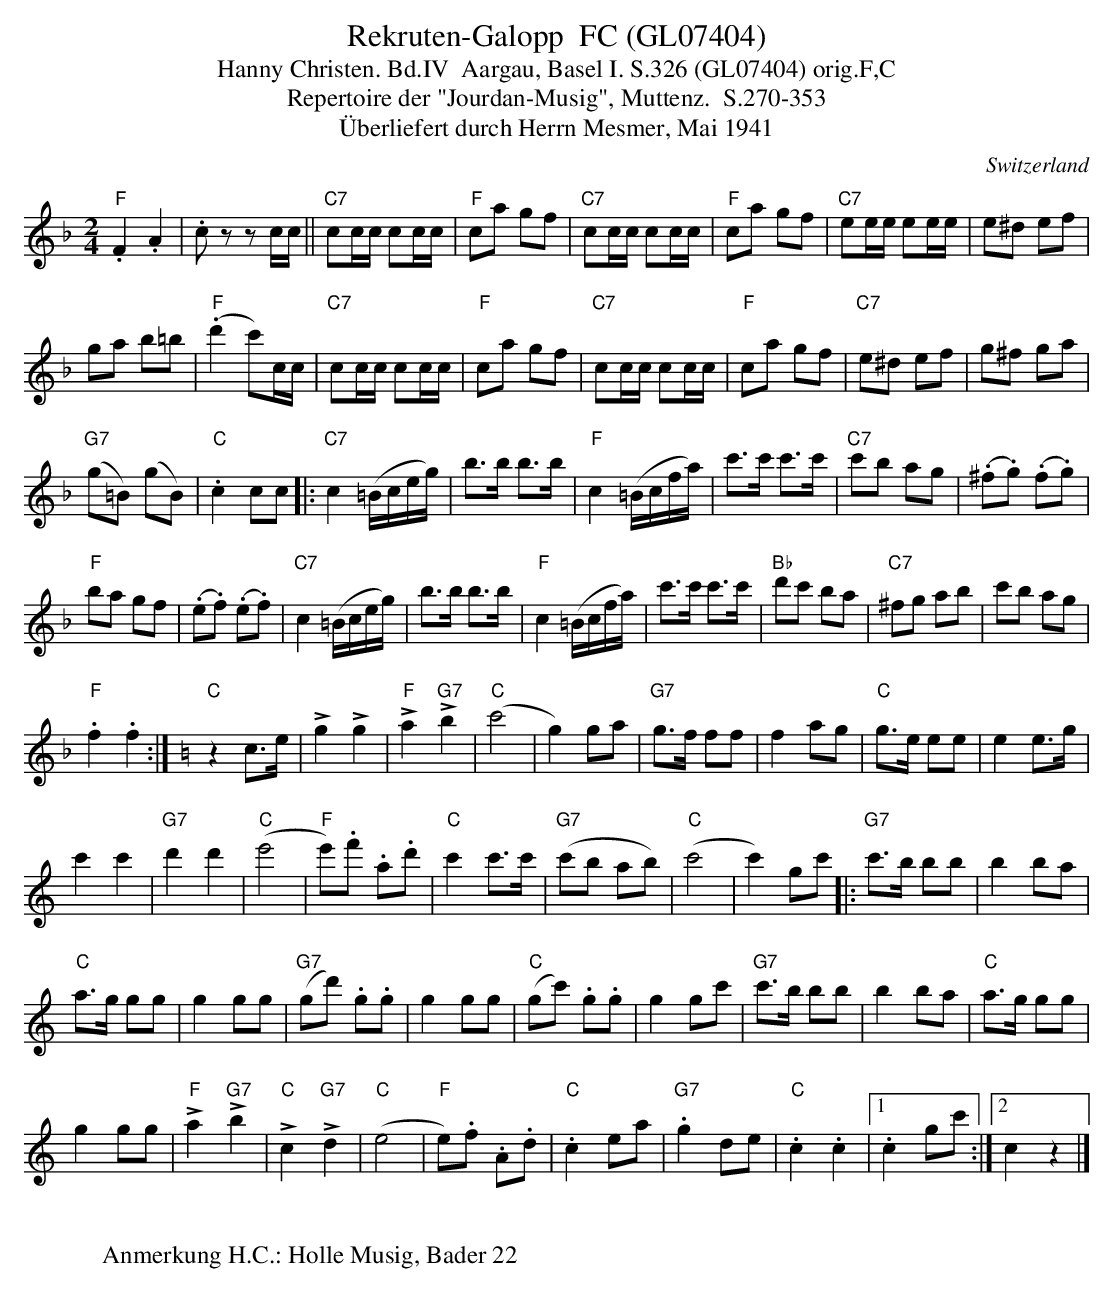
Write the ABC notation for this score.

X:1
T:Rekruten-Galopp  FC (GL07404)
T:Hanny Christen. Bd.IV  Aargau, Basel I. S.326 (GL07404) orig.F,C
T: Repertoire der "Jourdan-Musig", Muttenz.  S.270-353
T:Überliefert durch Herrn Mesmer, Mai 1941
M:2/4
L:1/8
O:Switzerland
K:F major
"F".F2.A2 | .cz zc/c/ || "C7"cc/c/ cc/c/ | "F"ca gf | "C7"cc/c/ cc/c/ | "F"ca gf | "C7"ee/e/ ee/e/ | e^d ef |
ga b=b |  (."F"d'2c')c/c/ | "C7"cc/c/ cc/c/ | "F"ca gf | "C7"cc/c/ cc/c/ | "F"ca gf | "C7"e^d ef | g^f ga |
("G7"g=B) (gB) | "C".c2cc |: "C7"c2 (=B/c/e/g/) | b>b b>b | "F"c2 (=B/c/f/a/)  | c'>c' c'>c' | "C7"c'b ag | (.^f.g) (.f.g) |
"F"ba gf | (.e.f) (.e.f) | "C7"c2 (=B/c/e/g/) | b>b b>b | "F"c2 (=B/c/f/a/)  | c'>c' c'>c' | "Bb"d'c' ba | "C7"^fg ab | c'b ag |
"F".f2.f2 :| [K:C] "C"z2c>e | !>!g2!>!g2 | !>!"F"a2!>!"G7"b2 | ("C"c'4 | g2)ga | "G7"g>f ff | f2ag | "C"g>e ee | e2 e>g |
c'2c'2 | "G7"d'2d'2 | ("C"e'4 | "F"e').f' .a.d' | "C"c'2 c'>c' | ("G7"c'b ab) | ("C"c'4 | c'2) gc' |: "G7"c'>b bb | b2 ba |
"C"a>g gg | g2 gg | ("G7"gd') .g.g | g2gg | ("C"gc') .g.g | g2 gc' | "G7"c'>b bb | b2ba | "C"a>g gg |
g2gg | !>!"F"a2!>!"G7"b2 | !>!"C"c2!>!"G7"d2 | ("C"e4 | "F"e).f .A.d | "C".c2ea | "G7".g2de | "C".c2.c2 |1 .c2gc' :|2 c2z2 |]
W:
W:Anmerkung H.C.: Holle Musig, Bader 22
